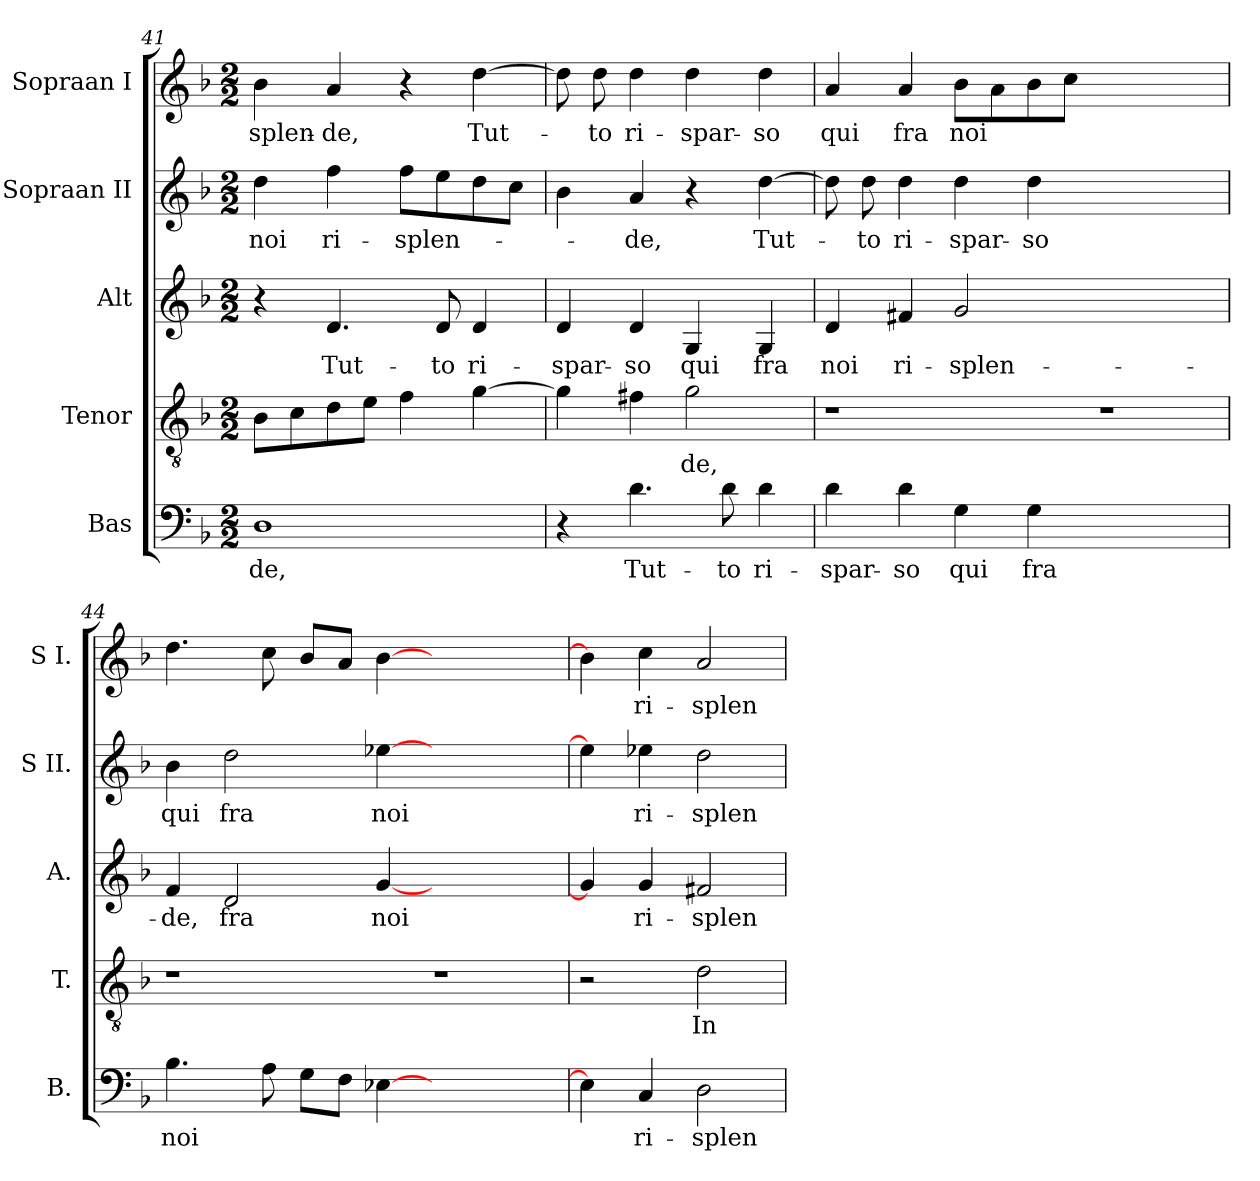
**kern	**text	**kern	**text	**kern	**text	**kern	**text	**kern	**text
*part5	*part5	*part4	*part4	*part3	*part3	*part2	*part2	*part1	*part1
*staff5	*staff5	*staff4	*staff4	*staff3	*staff3	*staff2	*staff2	*staff1	*staff1
*I"Bas	*	*I"Tenor	*	*I"Alt	*	*I"Sopraan II	*	*I"Sopraan I	*
*I'B.	*	*I'T.	*	*I'A.	*	*I'S II.	*	*I'S I.	*
*clefF4	*	*clefGv2	*	*clefG2	*	*clefG2	*	*clefG2	*
*k[b-]	*	*k[b-]	*	*k[b-]	*	*k[b-]	*	*k[b-]	*
*F:	*	*F:	*	*F:	*	*F:	*	*F:	*
*M2/2	*	*M2/2	*	*M2/2	*	*M2/2	*	*M2/2	*
=41	=41	=41	=41	=41	=41	=41	=41	=41	=41
!	!LO:LY:b:color=#000000	!	!	!	!	!	!	!	!
!	!	!	!	!	!	!	!LO:LY:b:color=#000000	!	!
!	!	!	!	!	!	!	!	!	!LO:LY:b:color=#000000
1Di	-de,	8B-i\L	.	4r	.	4ddi\	noi	4b-i\	splen-
.	.	8ci\	.	.	.	.	.	.	.
!	!	!	!	!	!LO:LY:b:color=#000000	!	!	!	!
!	!	!	!	!	!	!	!LO:LY:b:color=#000000	!	!
!	!	!	!	!	!	!	!	!	!LO:LY:b:color=#000000
.	.	8di\	.	4.di/	Tut-	4ffi\	ri-	4ai/	de,
.	.	8ei\J	.	.	.	.	.	.	.
!	!	!	!	!	!	!	!LO:LY:b:color=#000000	!	!
.	.	4fi\	.	.	.	8ffi\L	splen-	4r	.
!	!	!	!	!	!LO:LY:b:color=#000000	!	!	!	!
.	.	.	.	8di/	to	8eei\	.	.	.
!	!	!	!	!	!LO:LY:b:color=#000000	!	!	!	!
!	!	!	!	!	!	!	!	!	!LO:LY:b:color=#000000
.	.	[>4gi\	.	4di/	ri-	8ddi\	.	[>4ddi\	Tut-
.	.	.	.	.	.	8cci\J	.	.	.
=42	=42	=42	=42	=42	=42	=42	=42	=42	=42
!	!	!	!	!	!LO:LY:b:color=#000000	!	!	!	!
4r	.	4gi\]	.	4di/	-spar-	4b-i\	.	8ddi\]	.
!	!	!	!	!	!	!	!	!	!LO:LY:b:color=#000000
.	.	.	.	.	.	.	.	8ddi\	-to
!	!LO:LY:b:color=#000000	!	!	!	!	!	!	!	!
!	!	!	!	!	!LO:LY:b:color=#000000	!	!	!	!
!	!	!	!	!	!	!	!LO:LY:b:color=#000000	!	!
!	!	!	!	!	!	!	!	!	!LO:LY:b:color=#000000
4.di\	Tut-	4f#Xi\	.	4di/	-so	4ai/	-de,	4ddi\	ri-
!	!	!	!LO:LY:b:color=#000000	!	!	!	!	!	!
!	!	!	!	!	!LO:LY:b:color=#000000	!	!	!	!
!	!	!	!	!	!	!	!	!	!LO:LY:b:color=#000000
.	.	2gi\	-de,	4Gi/	qui	4r	.	4ddi\	spar-
!	!LO:LY:b:color=#000000	!	!	!	!	!	!	!	!
8di\	to	.	.	.	.	.	.	.	.
!	!LO:LY:b:color=#000000	!	!	!	!	!	!	!	!
!	!	!	!	!	!LO:LY:b:color=#000000	!	!	!	!
!	!	!	!	!	!	!	!LO:LY:b:color=#000000	!	!
!	!	!	!	!	!	!	!	!	!LO:LY:b:color=#000000
4di\	ri-	.	.	4Gi/	fra	[>4ddi\	Tut-	4ddi\	so
=43	=43	=43	=43	=43	=43	=43	=43	=43	=43
!	!LO:LY:b:color=#000000	!	!	!	!	!	!	!	!
!	!	!	!	!	!LO:LY:b:color=#000000	!	!	!	!
!	!	!	!	!	!	!	!	!	!LO:LY:b:color=#000000
4di\	spar-	1r	.	4di/	noi	8ddi\]	.	4ai/	qui
!	!	!	!	!	!	!	!LO:LY:b:color=#000000	!	!
.	.	.	.	.	.	8ddi\	-to	.	.
!	!LO:LY:b:color=#000000	!	!	!	!	!	!	!	!
!	!	!	!	!	!LO:LY:b:color=#000000	!	!	!	!
!	!	!	!	!	!	!	!LO:LY:b:color=#000000	!	!
!	!	!	!	!	!	!	!	!	!LO:LY:b:color=#000000
4di\	so	.	.	4f#Xi/	ri-	4ddi\	ri-	4ai/	fra
!	!LO:LY:b:color=#000000	!	!	!	!	!	!	!	!
!	!	!	!	!	!LO:LY:b:color=#000000	!	!	!	!
!	!	!	!	!	!	!	!LO:LY:b:color=#000000	!	!
!	!	!	!	!	!	!	!	!	!LO:LY:b:color=#000000
4Gi\	qui	.	.	2gi/	splen-	4ddi\	spar-	8b-i\L	noi
.	.	.	.	.	.	.	.	8ai\	.
!	!LO:LY:b:color=#000000	!	!	!	!	!	!	!	!
!	!	!	!	!	!	!	!LO:LY:b:color=#000000	!	!
4Gi\	fra	.	.	.	.	4ddi\	so	8b-i\	.
.	.	.	.	.	.	.	.	8cci\J	.
1ryy	.	1r	.	1ryy	.	1ryy	.	1ryy	.
!!LO:LB:g=z
=44	=44	=44	=44	=44	=44	=44	=44	=44	=44
!	!LO:LY:b:color=#000000	!	!	!	!	!	!	!	!
!	!	!	!	!	!LO:LY:b:color=#000000	!	!	!	!
!	!	!	!	!	!	!	!LO:LY:b:color=#000000	!	!
4.B-i\	noi	1r	.	4fi/	de,	4b-i\	qui	4.ddi\	.
!	!	!	!	!	!LO:LY:b:color=#000000	!	!	!	!
!	!	!	!	!	!	!	!LO:LY:b:color=#000000	!	!
.	.	.	.	2di/	fra	2ddi\	fra	.	.
8Ai\	.	.	.	.	.	.	.	8cci\	.
8Gi\L	.	.	.	.	.	.	.	8b-i/L	.
8Fi\J	.	.	.	.	.	.	.	8ai/J	.
!	!	!	!	!	!LO:LY:b:color=#000000	!	!	!	!
!	!	!	!	!	!	!	!LO:LY:b:color=#000000	!	!
[>4E-Xi\	.	.	.	[<4gi/	noi	[>4ee-Xi\	noi	[>4b-i\	.
1ryy	.	1r	.	1ryy	.	1ryy	.	1ryy	.
=45	=45	=45	=45	=45	=45	=45	=45	=45	=45
4E-i\]	.	2r	.	4gi/]	.	4ee-i\]	.	4b-i\]	.
!	!LO:LY:b:color=#000000	!	!	!	!	!	!	!	!
!	!	!	!	!	!LO:LY:b:color=#000000	!	!	!	!
!	!	!	!	!	!	!	!LO:LY:b:color=#000000	!	!
!	!	!	!	!	!	!	!	!	!LO:LY:b:color=#000000
4Ci/	ri-	.	.	4gi/	ri-	4ee-Xi\	ri-	4cci\	ri-
!	!LO:LY:b:color=#000000	!	!	!	!	!	!	!	!
!	!	!	!LO:LY:b:color=#000000	!	!	!	!	!	!
!	!	!	!	!	!LO:LY:b:color=#000000	!	!	!	!
!	!	!	!	!	!	!	!LO:LY:b:color=#000000	!	!
!	!	!	!	!	!	!	!	!	!LO:LY:b:color=#000000
2Di\	splen-	2di\	In-	2f#Xi/	splen-	2ddi\	splen-	2ai/	splen-
=	=	=	=	=	=	=	=	=	=
*-	*-	*-	*-	*-	*-	*-	*-	*-	*-
